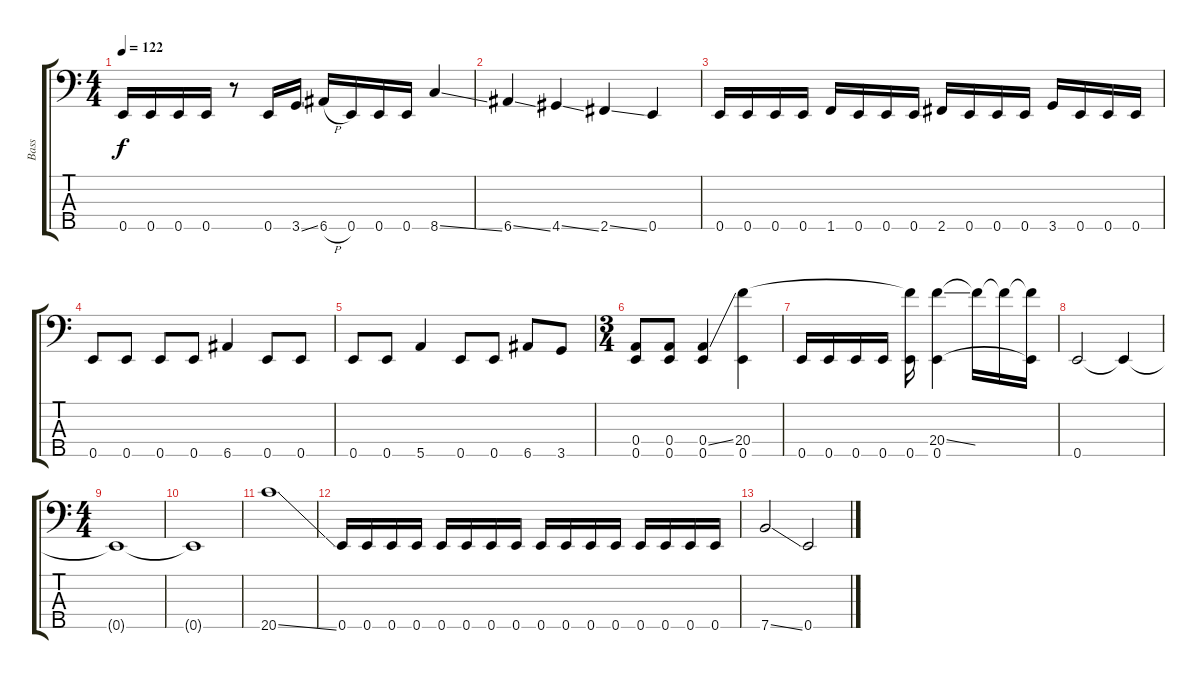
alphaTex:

\track ("Bass" "Bass") {instrument electricbassfinger}
\staff {score tabs}
\tuning (C3 G2 D2 A1 E1) {hide}
\ts (4 4)
\tempo 122
\clef f4
\ks c
0.5.16{dy f} 0.5.16 0.5.16 0.5.16 r.8 0.5.16 3.5{ss}.16 6.5{h}.16 0.5.16 0.5.16 0.5.16 8.5{ss}.4 |
6.5{ss}.4 4.5{ss}.4 2.5{ss}.4 0.5.4 |
0.5.16 0.5.16 0.5.16 0.5.16 1.5.16 0.5.16 0.5.16 0.5.16 2.5.16 0.5.16 0.5.16 0.5.16 3.5.16 0.5.16 0.5.16 0.5.16 |
0.5.8 0.5.8 0.5.8 0.5.8 6.5.4 0.5.8 0.5.8 |
0.5.8 0.5.8 5.5.4 0.5.8 0.5.8 6.5.8 3.5.8 |
\ts (3 4)
(0.4 0.5).8 (0.4 0.5).8 (0.4{ss} 0.5).4 (20.4 0.5).4 |
0.5.16 0.5.16 0.5.16 0.5.16 (20.4{t} 0.5).16 (20.4{ss} 0.5).4 20.4{t}.16 20.4{t}.16 (20.4{t} 0.5{t}).16 |
0.5.2 0.5{t}.4 |
\ts (4 4)
0.5{t}.1 |
0.5{t}.1 |
20.5{ss}.1 |
0.5.16 0.5.16 0.5.16 0.5.16 0.5.16 0.5.16 0.5.16 0.5.16 0.5.16 0.5.16 0.5.16 0.5.16 0.5.16 0.5.16 0.5.16 0.5.16 |
7.5{ss}.2 0.5.2
